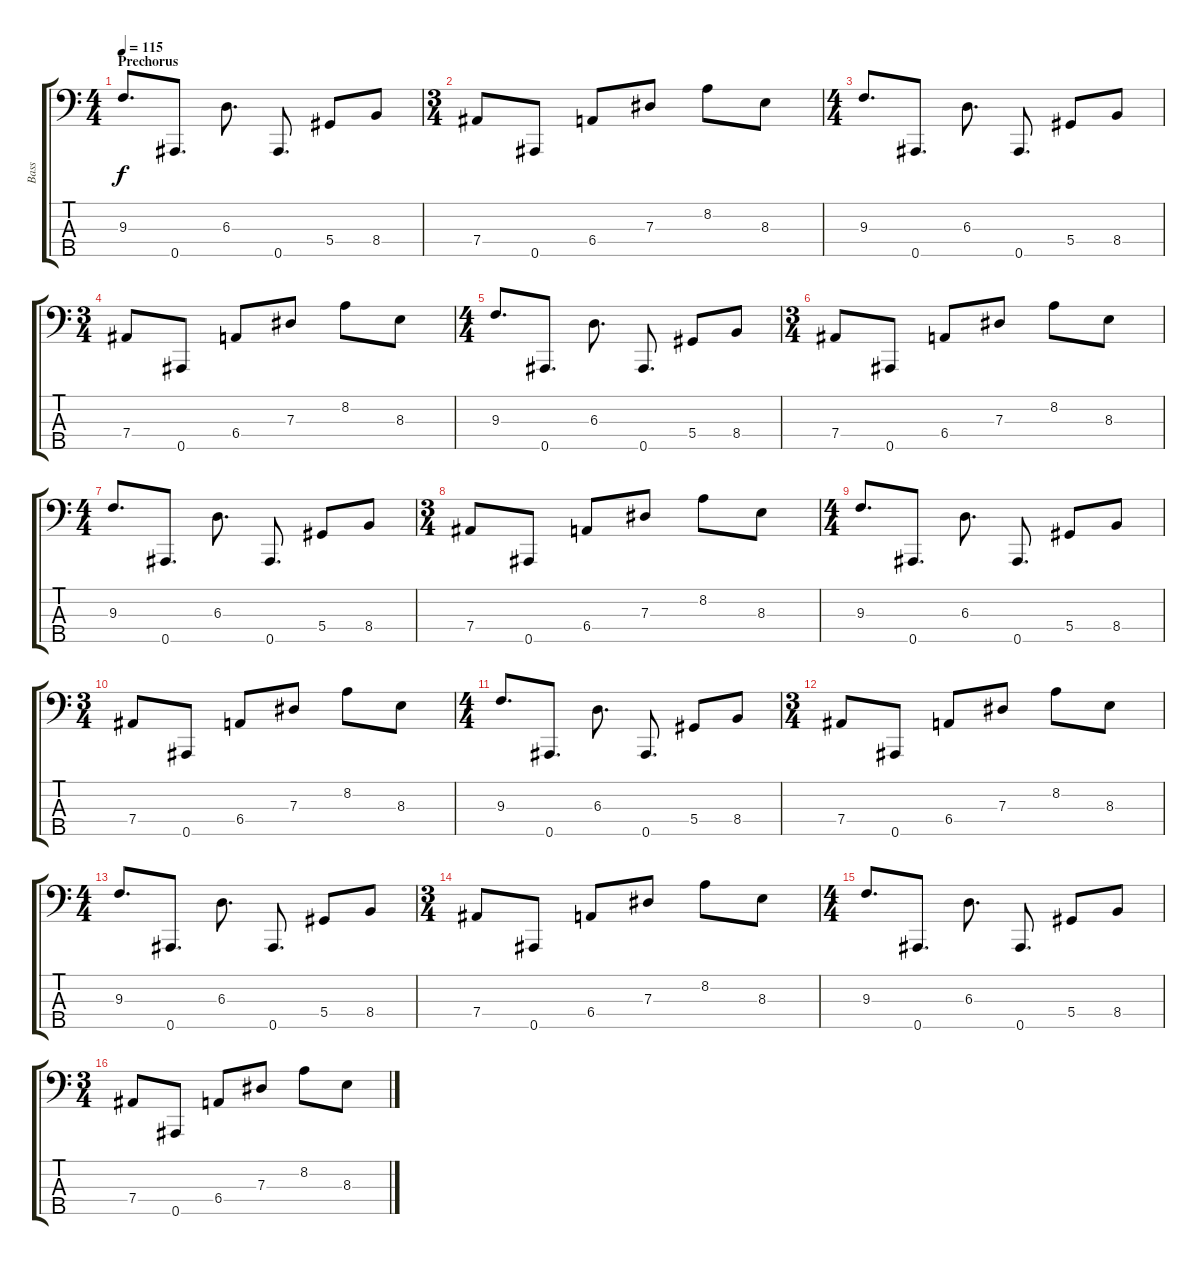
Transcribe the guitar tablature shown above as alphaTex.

\track ("Bass" "Bass") {instrument electricbasspick}
\staff {score tabs}
\tuning (Gb2 Db2 Ab1 Eb1 Bb0) {hide}
\ts (4 4)
\section ("" "Prechorus")
\tempo 115
\clef f4
\ks c
9.3.8{d dy f} 0.5.8{d} 6.3.8{d} 0.5.8{d} 5.4.8 8.4.8 |
\ts (3 4)
7.4.8 0.5.8 6.4.8 7.3.8 8.2.8 8.3.8 |
\ts (4 4)
9.3.8{d} 0.5.8{d} 6.3.8{d} 0.5.8{d} 5.4.8 8.4.8 |
\ts (3 4)
7.4.8 0.5.8 6.4.8 7.3.8 8.2.8 8.3.8 |
\ts (4 4)
9.3.8{d} 0.5.8{d} 6.3.8{d} 0.5.8{d} 5.4.8 8.4.8 |
\ts (3 4)
7.4.8 0.5.8 6.4.8 7.3.8 8.2.8 8.3.8 |
\ts (4 4)
9.3.8{d} 0.5.8{d} 6.3.8{d} 0.5.8{d} 5.4.8 8.4.8 |
\ts (3 4)
7.4.8 0.5.8 6.4.8 7.3.8 8.2.8 8.3.8 |
\ts (4 4)
9.3.8{d} 0.5.8{d} 6.3.8{d} 0.5.8{d} 5.4.8 8.4.8 |
\ts (3 4)
7.4.8 0.5.8 6.4.8 7.3.8 8.2.8 8.3.8 |
\ts (4 4)
9.3.8{d} 0.5.8{d} 6.3.8{d} 0.5.8{d} 5.4.8 8.4.8 |
\ts (3 4)
7.4.8 0.5.8 6.4.8 7.3.8 8.2.8 8.3.8 |
\ts (4 4)
9.3.8{d} 0.5.8{d} 6.3.8{d} 0.5.8{d} 5.4.8 8.4.8 |
\ts (3 4)
7.4.8 0.5.8 6.4.8 7.3.8 8.2.8 8.3.8 |
\ts (4 4)
9.3.8{d} 0.5.8{d} 6.3.8{d} 0.5.8{d} 5.4.8 8.4.8 |
\ts (3 4)
7.4.8 0.5.8 6.4.8 7.3.8 8.2.8 8.3.8
